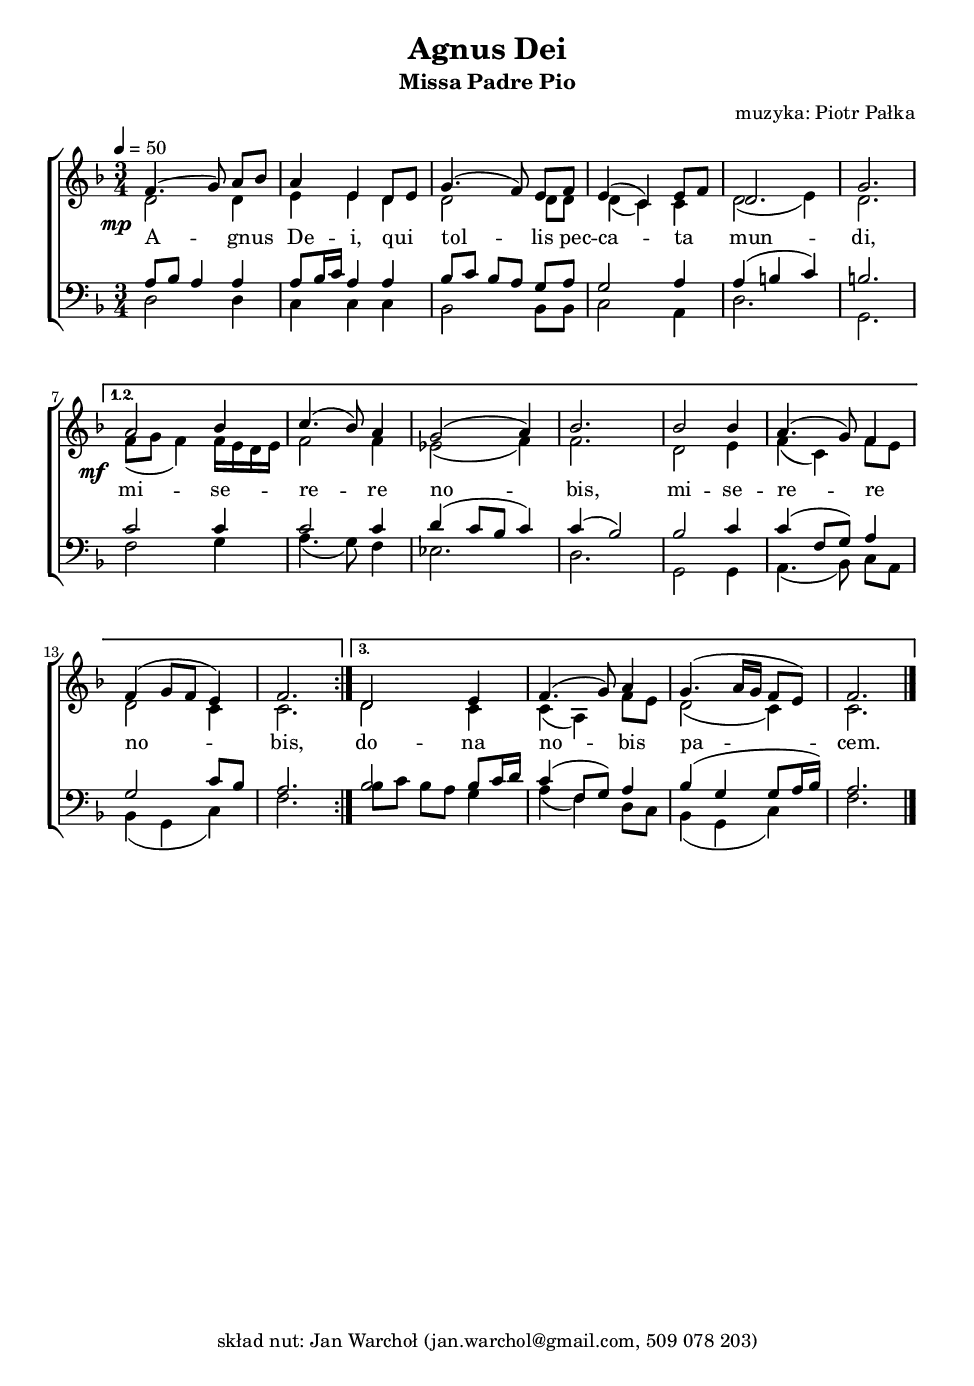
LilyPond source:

\version "2.17.3"
#(set-global-staff-size 16.5)

m = #(define-music-function (parser location off) (number?)
       #{
         \once \override Lyrics.LyricText #'X-offset = #off
       #})

\header	{
  title = "Agnus Dei"
  subtitle = "Missa Padre Pio"
  composer = "muzyka: Piotr Pałka"
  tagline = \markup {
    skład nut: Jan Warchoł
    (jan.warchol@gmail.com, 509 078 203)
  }
}

\paper {
  paper-width = 165 \mm
  paper-height = 240 \mm
  line-width = 145 \mm
  top-margin = 10 \mm
  system-system-spacing #'basic-distance = #15
}
%--------------------------------MELODY--------------------------------
ml = \melisma
mle = \melismaEnd

common = {
  \key f \major
  \time 3/4
  \tempo 4=50
  \set Timing.beamExceptions = #'()
}

sopranomelody = \relative f' {
  \common
  \repeat volta 3 {
    \shape Slur #'((0 . 0)(0 . -0.55)(0.2 . -0.6)(0 . 0)) 
    f4.(-\tweak #'X-offset #-5 -\tweak #'Y-offset #-3.85 _\mp g8 ) a8\ml bes\mle
    a4 e d8\melisma e\melismaEnd
    g4.( f8) e f
    e4( c) e8\melisma f\melismaEnd
    d2.
    g2.
  }
  \alternative {
    {
      a2-\tweak #'X-offset #-5.3 -\tweak #'Y-offset #-3.65 _\mf bes4
      c4.( bes8 ) a4
      g2 ( a4 )
      bes2.
      bes2 bes4
      a4.( g8) f4
      \shape Slur #'((0.3 . -0.9)(0.2 . -0.5)(0 . -0.55)(-0.4 . -0.7))
      f4( g8 f e4)
      f2.
    }
    {
      d2 e4
      f4.( g8) a4
      g4.( \once \override Beam #'positions = #'(2.6 . 2.25) a16 g f8 e)
      f2.
    }
  }
  \bar "|."
}
altomelody = \relative f' {
  \common
  \repeat volta 3 {
    d2 d4
    e4 e d
    d2 d8 d
    d4( c) c
    d2( e4)
    d2.
  }
  \alternative {
    {
      f8( g f4)
      f16\melisma e d e\melismaEnd
      f2 f4
      es2( f4)
      f2.
      d2 e4
      f4( c) f8\melisma e\melismaEnd
      d2 c4
      c2.
    }
    {
      d2 c4
      c4( a) f'8\melisma e\melismaEnd
      d2( c4)
      c2.
    }
  }
  \bar "|."
}
tenormelody = \relative f {
  \common
  \repeat volta 3 {
    a8\melisma bes a4\melismaEnd a
    a8\melisma bes16 c\melismaEnd a4 a
    bes8\melisma c\mle bes\ml a\mle g a
    g2 a4
    a4( b c)
    b2.
  }
  \alternative {
    {
      c2 c4
      c2 c4
      d4( c8 bes c4)
      c4( bes2)
      bes2 c4
      c4( f,8 g) a4
      g2\ml c8 bes\mle
      a2.
    }
    {
      bes2 bes8\ml c16 d\mle
      c4( f,8 g) a4
      bes4( g g8 a16 bes)
      a2.
    }
  }
  \bar "|."
}
bassmelody = \relative f {
  \common
  \repeat volta 3 {
    d2 d4
    c4 c c
    bes2 bes8 bes
    c2 a4
    d2.
    g,2.
  }
  \alternative {
    {
      f'2 g4
      a4.( g8) f4
      es2.
      d2.
      g,2 g4
      a4.( bes8) c\ml a\mle
      \shape Slur #'((0.3 . 1)(0 . 0.3)(0 . 0.4)(-0.4 . 0.8))
      bes4( g c)
      f2.
    }
    {
      bes8\ml c bes a\mle g4
      a4( f) d8\ml c\mle
      \shape Slur #'((0.3 . 1)(0 . 0.3)(0 . 0.4)(-0.4 . 0.8))
      bes4( g c)
      f2.
    }
  }
  \bar "|."
}
%--------------------------------LYRICS--------------------------------
text = \lyricmode {
  A -- \m #-0.6 gnus \m #-0.4 De -- \m #0.3 i,
  qui tol -- \m #-0.5 lis \m #-0.5
  pec -- ca -- ta mun -- di,
  mi -- se -- re -- re no -- \m #-0.5 bis,
  mi -- se -- re -- \m #0 re no -- \m #-0.8 bis,
  do -- na no -- \m #-0.5 bis pa -- \m #-1.2 cem.
}
%--------------------------------ALL-FILE VARIABLE--------------------------------

\score {
  \new ChoirStaff <<
    \new Staff = women <<
      \clef treble
      \new Voice = soprano {
        \voiceOne
        \sopranomelody
      }
      \new Voice = alto {
        \voiceTwo
        \altomelody
      }
    >>
    \new Lyrics \with {
      \override VerticalAxisGroup #'staff-affinity = #CENTER
      \override VerticalAxisGroup #'nonstaff-relatedstaff-spacing #'padding = #0.8
    }
    \lyricsto soprano \text

    \new Staff = men <<
      \clef bass
      \new Voice = tenor {
        \voiceOne
        \tenormelody
      }
      \new Voice = bass {
        \voiceTwo
        \bassmelody
      }
    >>
  >>
  \layout {
    indent = 0\cm
    \set Timing.beamHalfMeasure = ##f
  }
}
